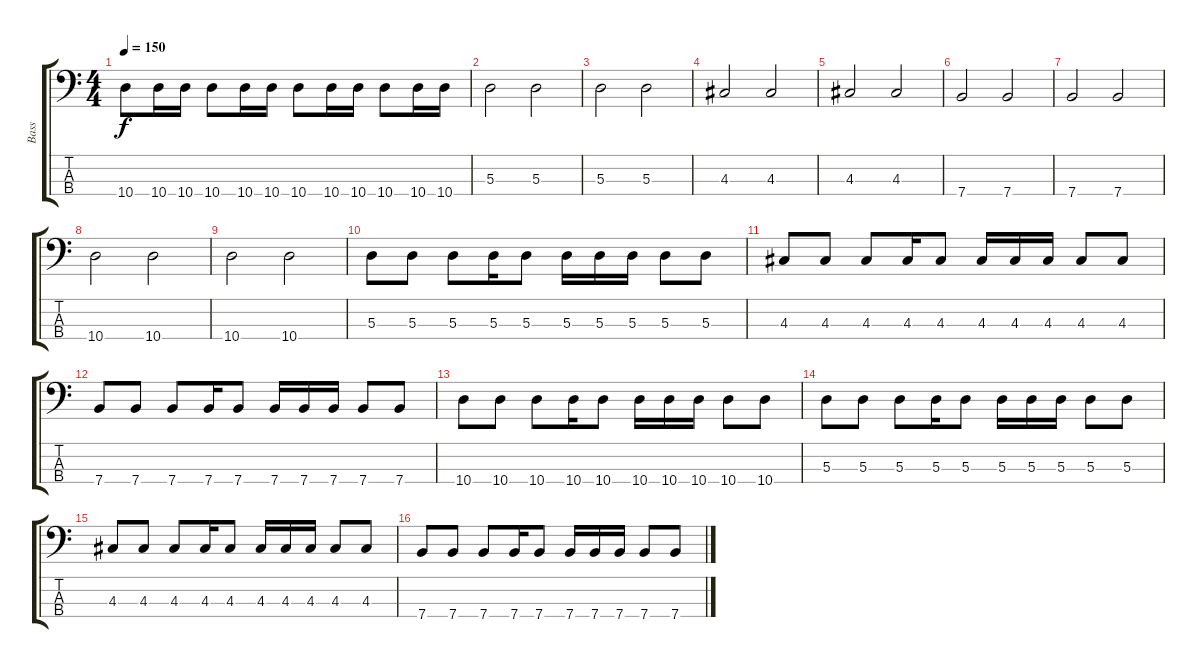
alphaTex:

\track ("Bass" "Bass") {instrument electricbassfinger}
\staff {score tabs}
\tuning (G2 D2 A1 E1) {hide}
\ts (4 4)
\tempo 150
\clef f4
\ks c
10.4.8{dy f} 10.4.16 10.4.16 10.4.8 10.4.16 10.4.16 10.4.8 10.4.16 10.4.16 10.4.8 10.4.16 10.4.16 |
5.3.2 5.3.2 |
5.3.2 5.3.2 |
4.3.2 4.3.2 |
4.3.2 4.3.2 |
7.4.2 7.4.2 |
7.4.2 7.4.2 |
10.4.2 10.4.2 |
10.4.2 10.4.2 |
5.3.8 5.3.8 5.3.8 5.3.16 5.3.8 5.3.16 5.3.16 5.3.16 5.3.8 5.3.8 |
4.3.8 4.3.8 4.3.8 4.3.16 4.3.8 4.3.16 4.3.16 4.3.16 4.3.8 4.3.8 |
7.4.8 7.4.8 7.4.8 7.4.16 7.4.8 7.4.16 7.4.16 7.4.16 7.4.8 7.4.8 |
10.4.8 10.4.8 10.4.8 10.4.16 10.4.8 10.4.16 10.4.16 10.4.16 10.4.8 10.4.8 |
5.3.8 5.3.8 5.3.8 5.3.16 5.3.8 5.3.16 5.3.16 5.3.16 5.3.8 5.3.8 |
4.3.8 4.3.8 4.3.8 4.3.16 4.3.8 4.3.16 4.3.16 4.3.16 4.3.8 4.3.8 |
7.4.8 7.4.8 7.4.8 7.4.16 7.4.8 7.4.16 7.4.16 7.4.16 7.4.8 7.4.8
